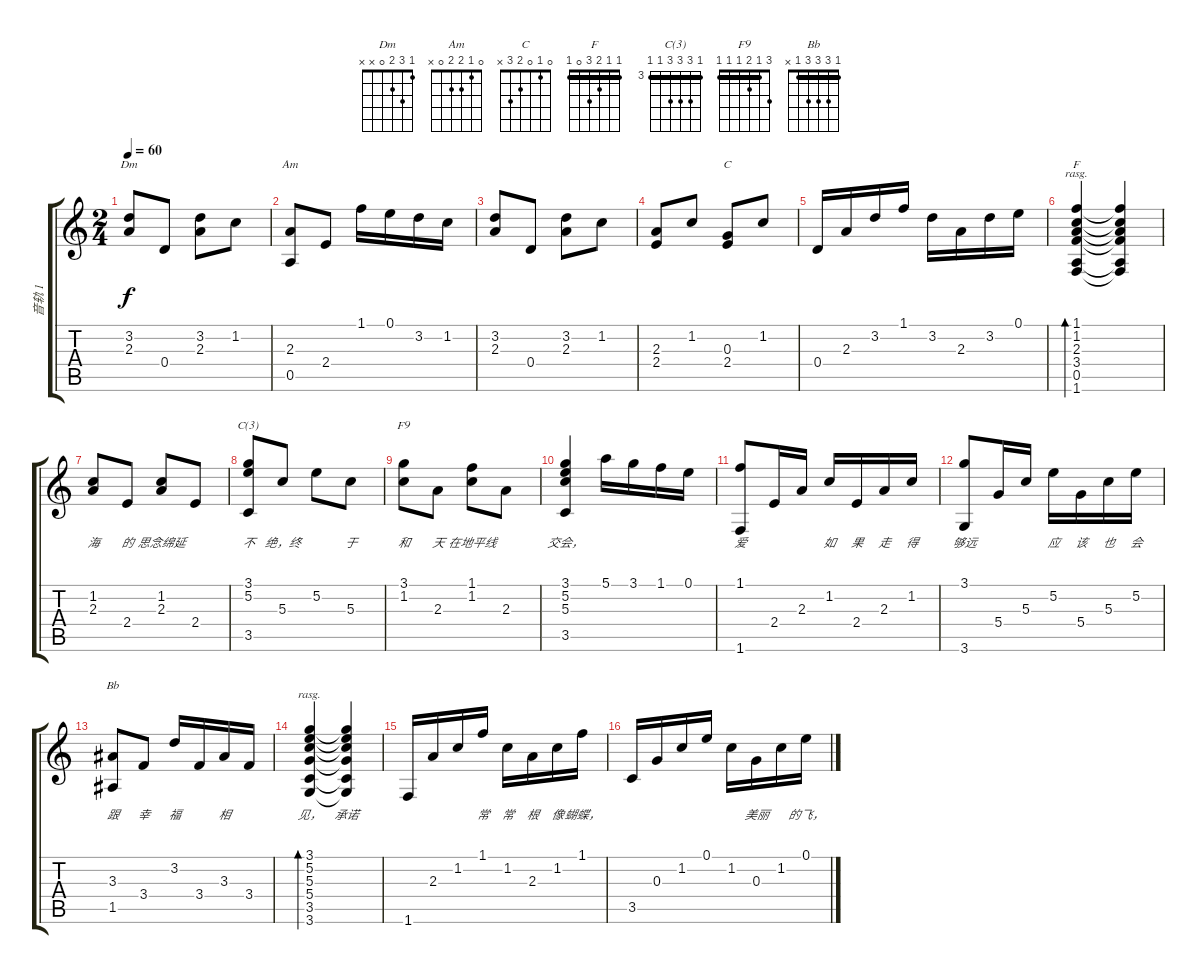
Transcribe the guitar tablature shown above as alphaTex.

\track ("音轨 1" "音轨 1") {instrument acousticguitarsteel}
\staff {score tabs}
\tuning (E4 B3 G3 D3 A2 E2) {hide}
\chord ("Dm" 1 3 2 0 x x)
\chord ("Am" 0 1 2 2 0 x)
\chord ("C" 0 1 0 2 3 x)
\chord ("F" 1 1 2 3 0 1) {barre 1}
\chord ("C(3)" 3 5 5 5 3 3) {firstfret 3 barre 3}
\chord ("F9" 3 1 2 1 1 1) {barre 1}
\chord ("Bb" 1 3 3 3 1 x) {barre 1}
\ts (2 4)
\tempo 60
\clef g2
\ks c
(3.2 2.3).8{ch "Dm" dy f instrument acousticguitarsteel} 0.4.8 (3.2 2.3).8 1.2.8 |
(2.3 0.5).8{ch "Am"} 2.4.8 1.1.16 0.1.16 3.2.16 1.2.16 |
(3.2 2.3).8 0.4.8 (3.2 2.3).8 1.2.8 |
(2.3 2.4).8 1.2.8 (0.3 2.4).8{ch "C"} 1.2.8 |
0.4.16 2.3.16 3.2.16 1.1.16 3.2.16 2.3.16 3.2.16 0.1.16 |
(1.1 1.2 2.3 3.4 0.5 1.6).4{bd 480 ch "F" rasg ii} (1.1{t} 1.2{t} 2.3{t} 3.4{t} 0.5{t} 1.6{t}).4 |
(1.2 2.3).8{lyrics (0 "海") lyrics (1 "") lyrics (2 "") lyrics (3 "") lyrics (4 "")} 2.4.8{lyrics (0 "的") lyrics (1 "") lyrics (2 "") lyrics (3 "") lyrics (4 "")} (1.2 2.3).8{lyrics (0 "思念绵延") lyrics (1 "") lyrics (2 "") lyrics (3 "") lyrics (4 "")} 2.4.8{lyrics (0 "") lyrics (1 "") lyrics (2 "") lyrics (3 "") lyrics (4 "")} |
(3.1 5.2 3.5).8{ch "C(3)" lyrics (0 "不") lyrics (1 "") lyrics (2 "") lyrics (3 "") lyrics (4 "")} 5.3.8{lyrics (0 "绝，终") lyrics (1 "") lyrics (2 "") lyrics (3 "") lyrics (4 "")} 5.2.8{lyrics (0 "") lyrics (1 "") lyrics (2 "") lyrics (3 "") lyrics (4 "")} 5.3.8{lyrics (0 "于") lyrics (1 "") lyrics (2 "") lyrics (3 "") lyrics (4 "")} |
(3.1 1.2).8{ch "F9" lyrics (0 "和") lyrics (1 "") lyrics (2 "") lyrics (3 "") lyrics (4 "")} 2.3.8{lyrics (0 "天") lyrics (1 "") lyrics (2 "") lyrics (3 "") lyrics (4 "")} (1.1 1.2).8{lyrics (0 "在地平线") lyrics (1 "") lyrics (2 "") lyrics (3 "") lyrics (4 "")} 2.3.8{lyrics (0 "") lyrics (1 "") lyrics (2 "") lyrics (3 "") lyrics (4 "")} |
(3.1 5.2 5.3 3.5).4{lyrics (0 "交会，") lyrics (1 "") lyrics (2 "") lyrics (3 "") lyrics (4 "")} 5.1.16{lyrics (0 "") lyrics (1 "") lyrics (2 "") lyrics (3 "") lyrics (4 "")} 3.1.16{lyrics (0 "") lyrics (1 "") lyrics (2 "") lyrics (3 "") lyrics (4 "")} 1.1.16{lyrics (0 "") lyrics (1 "") lyrics (2 "") lyrics (3 "") lyrics (4 "")} 0.1.16{lyrics (0 "") lyrics (1 "") lyrics (2 "") lyrics (3 "") lyrics (4 "")} |
(1.1 1.6).8{lyrics (0 "爱") lyrics (1 "") lyrics (2 "") lyrics (3 "") lyrics (4 "")} 2.4.16{lyrics (0 "") lyrics (1 "") lyrics (2 "") lyrics (3 "") lyrics (4 "")} 2.3.16{lyrics (0 "") lyrics (1 "") lyrics (2 "") lyrics (3 "") lyrics (4 "")} 1.2.16{lyrics (0 "如") lyrics (1 "") lyrics (2 "") lyrics (3 "") lyrics (4 "")} 2.4.16{lyrics (0 "果") lyrics (1 "") lyrics (2 "") lyrics (3 "") lyrics (4 "")} 2.3.16{lyrics (0 "走") lyrics (1 "") lyrics (2 "") lyrics (3 "") lyrics (4 "")} 1.2.16{lyrics (0 "得") lyrics (1 "") lyrics (2 "") lyrics (3 "") lyrics (4 "")} |
(3.1 3.6).8{lyrics (0 "够远") lyrics (1 "") lyrics (2 "") lyrics (3 "") lyrics (4 "")} 5.4.16{lyrics (0 "") lyrics (1 "") lyrics (2 "") lyrics (3 "") lyrics (4 "")} 5.3.16{lyrics (0 "") lyrics (1 "") lyrics (2 "") lyrics (3 "") lyrics (4 "")} 5.2.16{lyrics (0 "应") lyrics (1 "") lyrics (2 "") lyrics (3 "") lyrics (4 "")} 5.4.16{lyrics (0 "该") lyrics (1 "") lyrics (2 "") lyrics (3 "") lyrics (4 "")} 5.3.16{lyrics (0 "也") lyrics (1 "") lyrics (2 "") lyrics (3 "") lyrics (4 "")} 5.2.16{lyrics (0 "会") lyrics (1 "") lyrics (2 "") lyrics (3 "") lyrics (4 "")} |
(3.3 1.5).8{ch "Bb" lyrics (0 "跟") lyrics (1 "") lyrics (2 "") lyrics (3 "") lyrics (4 "")} 3.4.8{lyrics (0 "幸") lyrics (1 "") lyrics (2 "") lyrics (3 "") lyrics (4 "")} 3.2.16{lyrics (0 "福") lyrics (1 "") lyrics (2 "") lyrics (3 "") lyrics (4 "")} 3.4.16{lyrics (0 "") lyrics (1 "") lyrics (2 "") lyrics (3 "") lyrics (4 "")} 3.3.16{lyrics (0 "相") lyrics (1 "") lyrics (2 "") lyrics (3 "") lyrics (4 "")} 3.4.16{lyrics (0 "") lyrics (1 "") lyrics (2 "") lyrics (3 "") lyrics (4 "")} |
(3.1 5.2 5.3 5.4 3.5 3.6).4{bd 480 rasg ii lyrics (0 "见，") lyrics (1 "") lyrics (2 "") lyrics (3 "") lyrics (4 "")} (3.1{t} 5.2{t} 5.3{t} 5.4{t} 3.5{t} 3.6{t}).4{lyrics (0 "承诺") lyrics (1 "") lyrics (2 "") lyrics (3 "") lyrics (4 "")} |
1.6.16{lyrics (0 "") lyrics (1 "") lyrics (2 "") lyrics (3 "") lyrics (4 "")} 2.3.16{lyrics (0 "") lyrics (1 "") lyrics (2 "") lyrics (3 "") lyrics (4 "")} 1.2.16{lyrics (0 "") lyrics (1 "") lyrics (2 "") lyrics (3 "") lyrics (4 "")} 1.1.16{lyrics (0 "常") lyrics (1 "") lyrics (2 "") lyrics (3 "") lyrics (4 "")} 1.2.16{lyrics (0 "常") lyrics (1 "") lyrics (2 "") lyrics (3 "") lyrics (4 "")} 2.3.16{lyrics (0 "根") lyrics (1 "") lyrics (2 "") lyrics (3 "") lyrics (4 "")} 1.2.16{lyrics (0 "像") lyrics (1 "") lyrics (2 "") lyrics (3 "") lyrics (4 "")} 1.1.16{lyrics (0 "蝴蝶，") lyrics (1 "") lyrics (2 "") lyrics (3 "") lyrics (4 "")} |
3.5.16{lyrics (0 "") lyrics (1 "") lyrics (2 "") lyrics (3 "") lyrics (4 "")} 0.3.16{lyrics (0 "") lyrics (1 "") lyrics (2 "") lyrics (3 "") lyrics (4 "")} 1.2.16{lyrics (0 "") lyrics (1 "") lyrics (2 "") lyrics (3 "") lyrics (4 "")} 0.1.16{lyrics (0 "") lyrics (1 "") lyrics (2 "") lyrics (3 "") lyrics (4 "")} 1.2.16{lyrics (0 "") lyrics (1 "") lyrics (2 "") lyrics (3 "") lyrics (4 "")} 0.3.16{lyrics (0 "美丽") lyrics (1 "") lyrics (2 "") lyrics (3 "") lyrics (4 "")} 1.2.16{lyrics (0 "") lyrics (1 "") lyrics (2 "") lyrics (3 "") lyrics (4 "")} 0.1.16{lyrics (0 "的飞，") lyrics (1 "") lyrics (2 "") lyrics (3 "") lyrics (4 "")}
